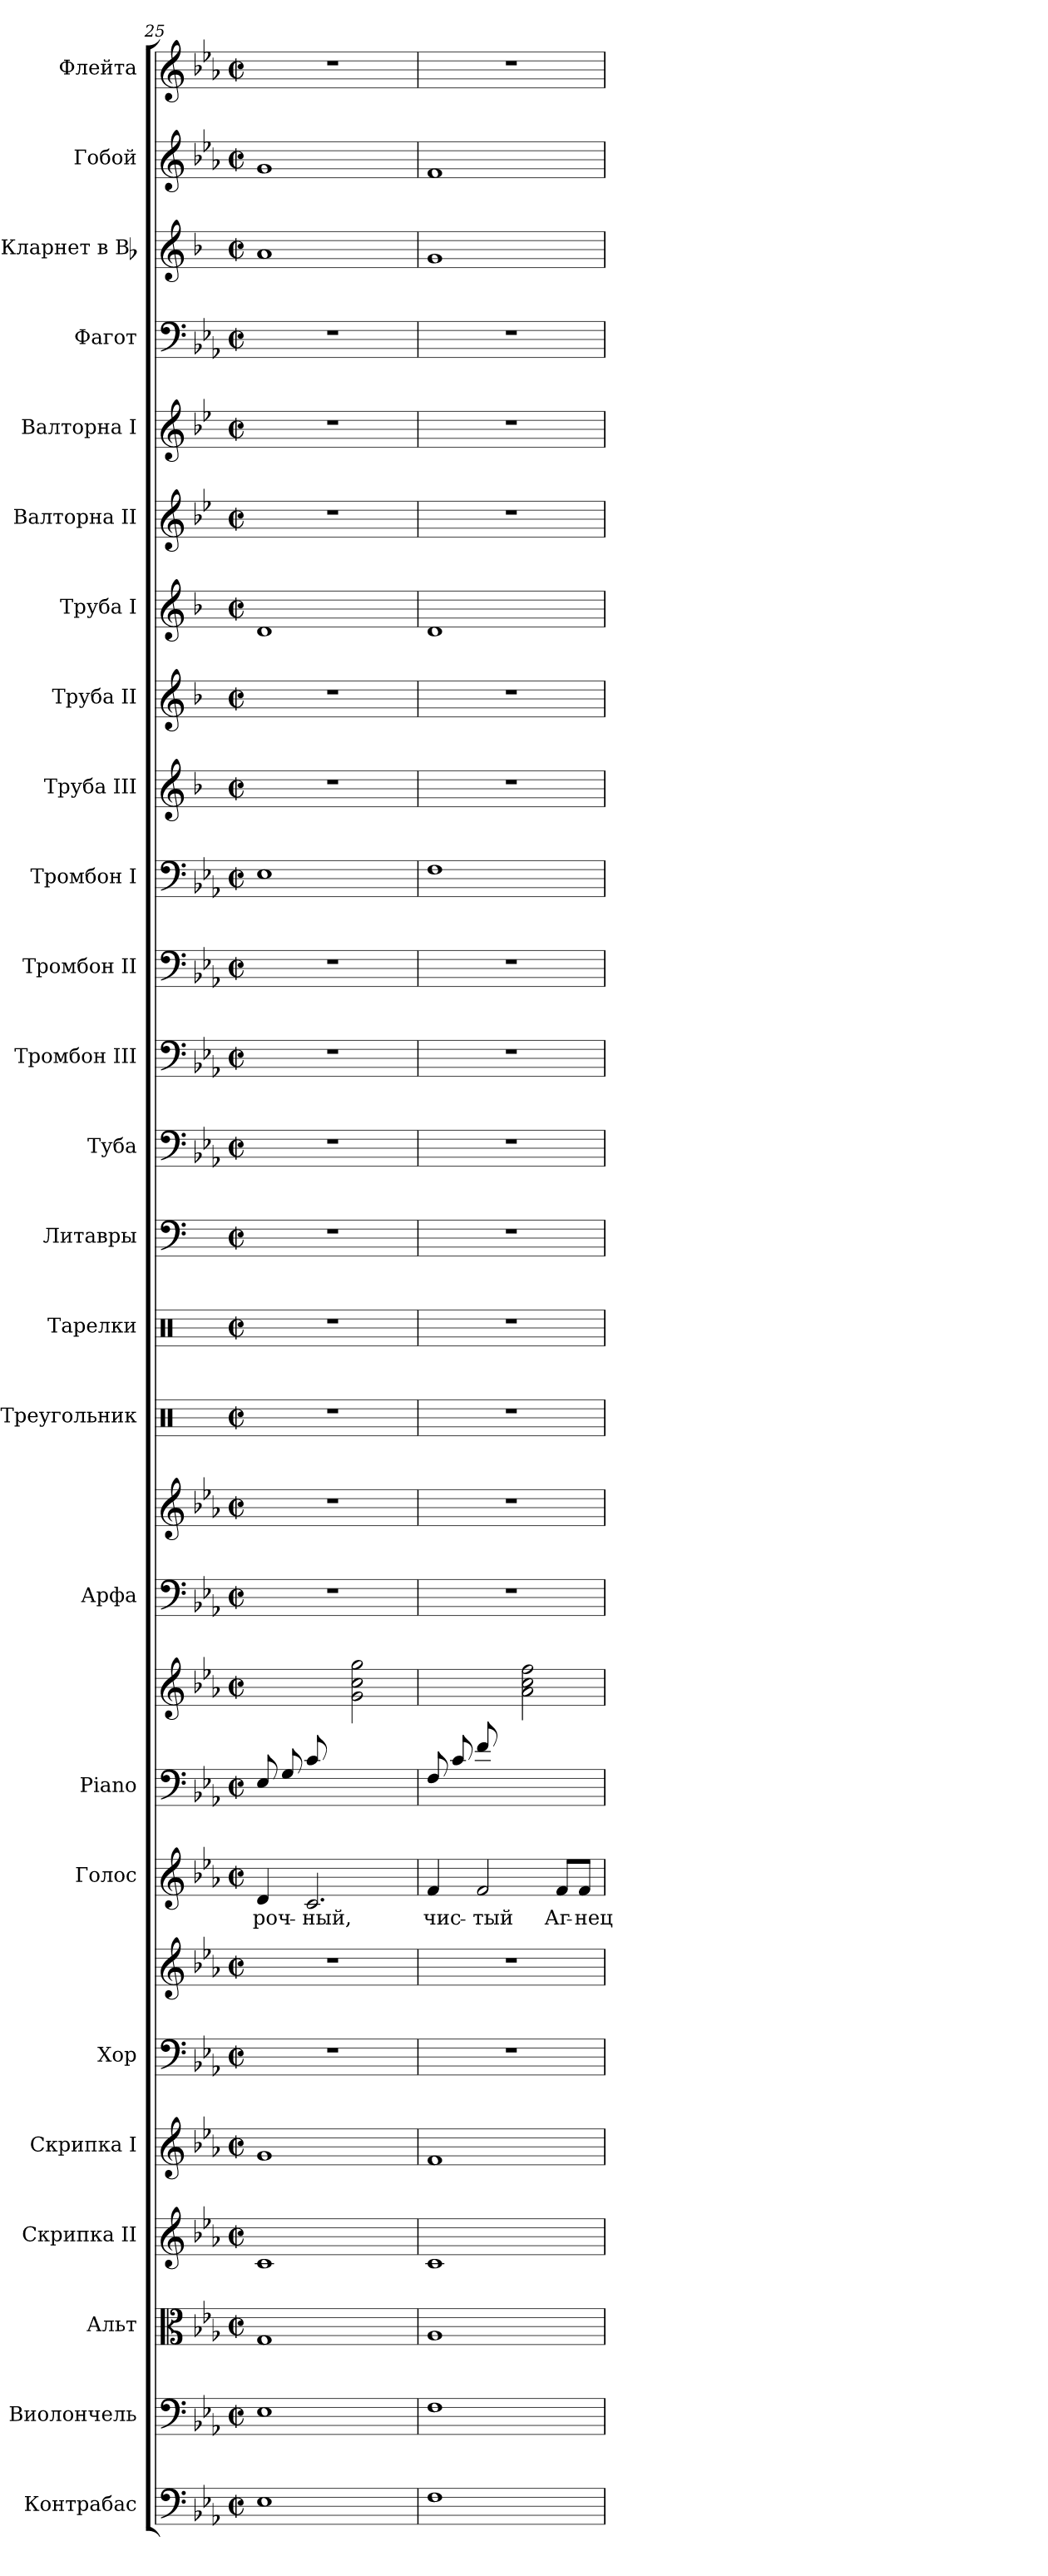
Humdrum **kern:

**kern	**kern	**kern	**kern	**kern	**kern	**kern	**kern	**text	**kern	**kern	**kern	**kern	**kern	**kern	**kern	**kern	**kern	**kern	**kern	**kern	**kern	**kern	**kern	**kern	**kern	**kern	**kern	**kern
*part25	*part24	*part23	*part22	*part21	*part20	*part20	*part19	*part19	*part18	*part18	*part17	*part17	*part16	*part15	*part14	*part13	*part12	*part11	*part10	*part9	*part8	*part7	*part6	*part5	*part4	*part3	*part2	*part1
*staff28	*staff27	*staff26	*staff25	*staff24	*staff23	*staff22	*staff21	*staff21	*staff20	*staff19	*staff18	*staff17	*staff16	*staff15	*staff14	*staff13	*staff12	*staff11	*staff10	*staff9	*staff8	*staff7	*staff6	*staff5	*staff4	*staff3	*staff2	*staff1
*I"Контрабас	*I"Виолончель	*I"Альт	*I"Скрипка II	*I"Скрипка I	*I"Хор	*	*I"Голос	*	*I"Piano	*	*I"Арфа	*	*I"Треугольник	*I"Тарелки	*I"Литавры	*I"Туба	*I"Тромбон III	*I"Тромбон II	*I"Тромбон I	*I"Труба III	*I"Труба II	*I"Труба I	*I"Валторна II	*I"Валторна I	*I"Фагот	*I"Кларнет в Bb	*I"Гобой	*I"Флейта
*	*	*	*I'Скр. II	*I'Скр. I	*	*	*	*	*I'Pno.	*	*	*	*	*	*	*	*I'Тромб. III	*I'Тромб. II	*I'Тромб. I	*I'Трб. III	*I'Трб. II	*I'Трб. I	*I'Валт. II	*I'Валт. I	*	*	*	*
*clefF4	*clefF4	*clefC3	*clefG2	*clefG2	*clefF4	*clefG2	*clefG2	*	*clefF4	*clefG2	*clefF4	*clefG2	*clefX	*clefX	*clefF4	*clefF4	*clefF4	*clefF4	*clefF4	*clefG2	*clefG2	*clefG2	*clefG2	*clefG2	*clefF4	*clefG2	*clefG2	*clefG2
*ITrd7c12	*	*	*	*	*	*	*	*	*	*	*	*	*	*	*	*	*	*	*	*ITrd1c2	*ITrd1c2	*ITrd1c2	*ITrd4c7	*ITrd4c7	*	*ITrd1c2	*	*
*k[b-e-a-]	*k[b-e-a-]	*k[b-e-a-]	*k[b-e-a-]	*k[b-e-a-]	*k[b-e-a-]	*k[b-e-a-]	*k[b-e-a-]	*	*k[b-e-a-]	*k[b-e-a-]	*k[b-e-a-]	*k[b-e-a-]	*k[]	*k[]	*k[]	*k[b-e-a-]	*k[b-e-a-]	*k[b-e-a-]	*k[b-e-a-]	*k[b-e-a-]	*k[b-e-a-]	*k[b-e-a-]	*k[b-e-a-]	*k[b-e-a-]	*k[b-e-a-]	*k[b-e-a-]	*k[b-e-a-]	*k[b-e-a-]
*c:	*c:	*c:	*c:	*c:	*c:	*c:	*c:	*	*c:	*c:	*c:	*c:	*C:	*C:	*a:	*c:	*c:	*c:	*c:	*c:	*c:	*c:	*c:	*c:	*c:	*c:	*c:	*c:
*M2/2	*M2/2	*M2/2	*M2/2	*M2/2	*M2/2	*M2/2	*M2/2	*	*M2/2	*M2/2	*M2/2	*M2/2	*M2/2	*M2/2	*M2/2	*M2/2	*M2/2	*M2/2	*M2/2	*M2/2	*M2/2	*M2/2	*M2/2	*M2/2	*M2/2	*M2/2	*M2/2	*M2/2
*met(c|)	*met(c|)	*met(c|)	*met(c|)	*met(c|)	*met(c|)	*met(c|)	*met(c|)	*	*met(c|)	*met(c|)	*met(c|)	*met(c|)	*met(c|)	*met(c|)	*met(c|)	*met(c|)	*met(c|)	*met(c|)	*met(c|)	*met(c|)	*met(c|)	*met(c|)	*met(c|)	*met(c|)	*met(c|)	*met(c|)	*met(c|)	*met(c|)
=25	=25	=25	=25	=25	=25	=25	=25	=25	=25	=25	=25	=25	=25	=25	=25	=25	=25	=25	=25	=25	=25	=25	=25	=25	=25	=25	=25	=25
!	!	!	!	!	!	!	!	!LO:LY:b:color=#000000	!	!	!	!	!	!	!	!	!	!	!	!	!	!	!	!	!	!	!	!
*	*	*	*	*	*	*	*	*	*	*^	*	*	*	*	*	*	*	*	*	*	*	*	*	*	*	*	*	*
1EE-i	1E-i	1Gi	1ci	1gi	1r	1r	4di/	-роч-	8E-i/L	2ryy	4.ryy	1r	1r	1r	1r	1r	1r	1r	1r	1E-i	1r	1r	1ci	1r	1r	1r	1gi	1gi	1r
.	.	.	.	.	.	.	.	.	8Gi/	.	.	.	.	.	.	.	.	.	.	.	.	.	.	.	.	.	.	.	.
!	!	!	!	!	!	!	!	!LO:LY:b:color=#000000	!	!	!	!	!	!	!	!	!	!	!	!	!	!	!	!	!	!	!	!	!
.	.	.	.	.	.	.	2.ci/	-ный,	8ci/	.	.	.	.	.	.	.	.	.	.	.	.	.	.	.	.	.	.	.	.
.	.	.	.	.	.	.	.	.	2ryy	.	8gi\J	.	.	.	.	.	.	.	.	.	.	.	.	.	.	.	.	.	.
.	.	.	.	.	.	.	.	.	.	2gi\ 2cci 2ggi	2ryy	.	.	.	.	.	.	.	.	.	.	.	.	.	.	.	.	.	.
.	.	.	.	.	.	.	.	.	8ryy	.	.	.	.	.	.	.	.	.	.	.	.	.	.	.	.	.	.	.	.
=26	=26	=26	=26	=26	=26	=26	=26	=26	=26	=26	=26	=26	=26	=26	=26	=26	=26	=26	=26	=26	=26	=26	=26	=26	=26	=26	=26	=26	=26
!	!	!	!	!	!	!	!	!LO:LY:b:color=#000000	!	!	!	!	!	!	!	!	!	!	!	!	!	!	!	!	!	!	!	!	!
1FFi	1Fi	1A-i	1ci	1fi	1r	1r	4fi/	чис-	8Fi/L	2ryy	4.ryy	1r	1r	1r	1r	1r	1r	1r	1r	1Fi	1r	1r	1ci	1r	1r	1r	1fi	1fi	1r
.	.	.	.	.	.	.	.	.	8ci/	.	.	.	.	.	.	.	.	.	.	.	.	.	.	.	.	.	.	.	.
!	!	!	!	!	!	!	!	!LO:LY:b:color=#000000	!	!	!	!	!	!	!	!	!	!	!	!	!	!	!	!	!	!	!	!	!
.	.	.	.	.	.	.	2fi/	-тый	8fi/	.	.	.	.	.	.	.	.	.	.	.	.	.	.	.	.	.	.	.	.
.	.	.	.	.	.	.	.	.	2ryy	.	8a-i\J	.	.	.	.	.	.	.	.	.	.	.	.	.	.	.	.	.	.
.	.	.	.	.	.	.	.	.	.	2a-i\ 2cci 2ffi	2ryy	.	.	.	.	.	.	.	.	.	.	.	.	.	.	.	.	.	.
!	!	!	!	!	!	!	!	!LO:LY:b:color=#000000	!	!	!	!	!	!	!	!	!	!	!	!	!	!	!	!	!	!	!	!	!
.	.	.	.	.	.	.	8fi/L	Аг-	.	.	.	.	.	.	.	.	.	.	.	.	.	.	.	.	.	.	.	.	.
!	!	!	!	!	!	!	!	!LO:LY:b:color=#000000	!	!	!	!	!	!	!	!	!	!	!	!	!	!	!	!	!	!	!	!	!
.	.	.	.	.	.	.	8fi/J	-нец	8ryy	.	.	.	.	.	.	.	.	.	.	.	.	.	.	.	.	.	.	.	.
*	*	*	*	*	*	*	*	*	*	*v	*v	*	*	*	*	*	*	*	*	*	*	*	*	*	*	*	*	*	*
=	=	=	=	=	=	=	=	=	=	=	=	=	=	=	=	=	=	=	=	=	=	=	=	=	=	=	=	=
*-	*-	*-	*-	*-	*-	*-	*-	*-	*-	*-	*-	*-	*-	*-	*-	*-	*-	*-	*-	*-	*-	*-	*-	*-	*-	*-	*-	*-
